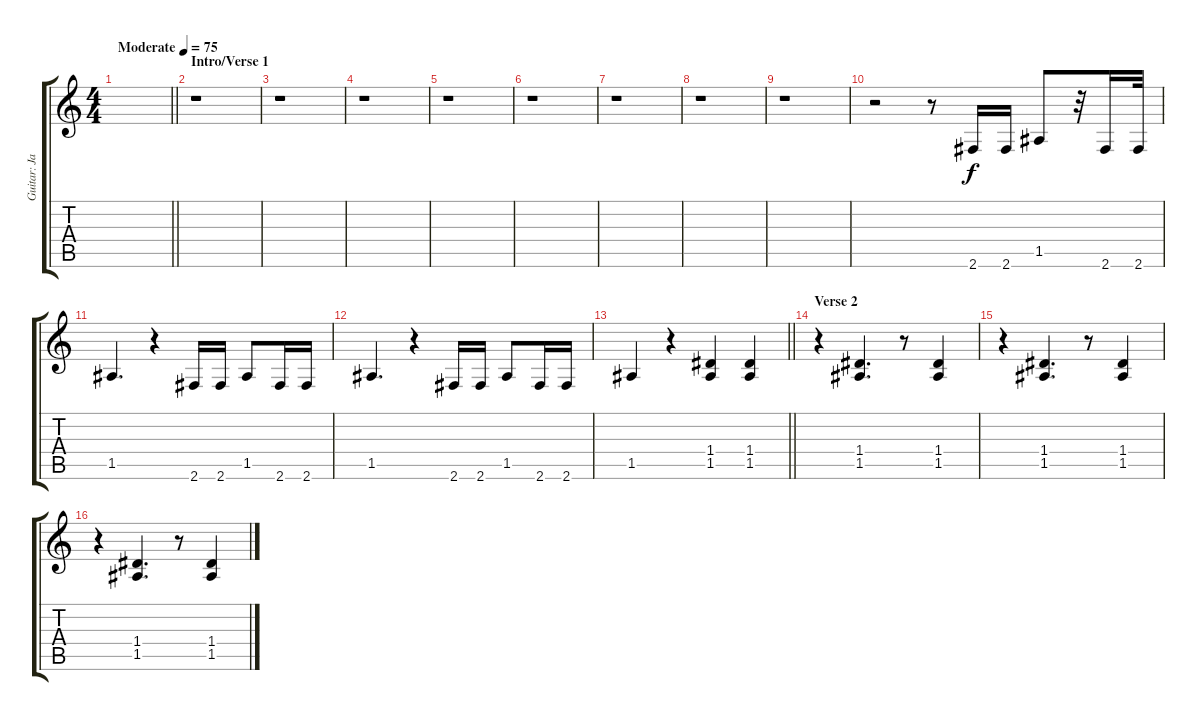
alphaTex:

\track ("Guitar: James Young" "Guitar: Ja") {instrument electricguitarclean}
\staff {score tabs}
\tuning (E4 B3 G3 D3 A2 E2) {hide}
\ts (4 4)
\tempo (75 "Moderate")
\clef g2
\barLineRight lightlight
\ks c
|
\section ("" "Intro/Verse 1")
r.1 |
r.1 |
r.1 |
r.1 |
r.1 |
r.1 |
r.1 |
r.1 |
r.2 r.8 2.6.16 2.6.16 1.5.8 r.32 2.6.16 2.6.32 |
1.5.4{d} r.4 2.6.16 2.6.16 1.5.8 2.6.16 2.6.16 |
1.5.4{d} r.4 2.6.16 2.6.16 1.5.8 2.6.16 2.6.16 |
\barLineRight lightlight
1.5.4 r.4 (1.4 1.5).4 (1.4 1.5).4 |
\section ("" "Verse 2")
r.4 (1.4 1.5).4{d} r.8 (1.4 1.5).4 |
r.4 (1.4 1.5).4{d} r.8 (1.4 1.5).4 |
r.4 (1.4 1.5).4{d} r.8 (1.4 1.5).4
